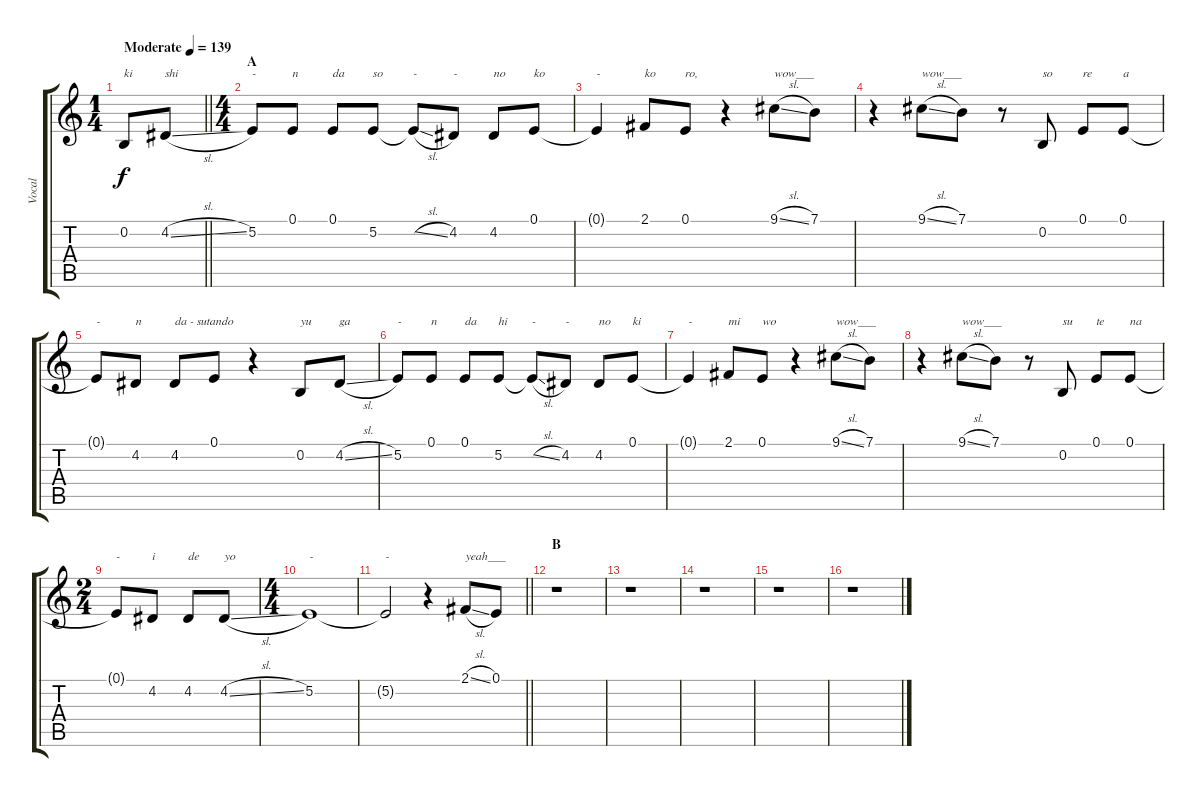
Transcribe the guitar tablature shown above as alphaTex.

\track ("Vocal" "Vocal") {instrument clarinet}
\staff {score tabs}
\tuning (E4 B3 G3 D3 A2 E2) {hide}
\ts (1 4)
\tempo (139 "Moderate")
\clef g2
\barLineRight lightlight
\ks c
0.2.8{txt "ki" dy f instrument clarinet} 4.2{sl}.8{txt "shi"} |
\ts (4 4)
\section ("" "A")
5.2.8{txt "-"} 0.1.8{txt "n"} 0.1.8{txt "da"} 5.2.8{txt "so"} 5.2{sl t}.8{txt "-"} 4.2.8{txt "-"} 4.2.8{txt "no"} 0.1.8{txt "ko"} |
0.1{t}.4{txt "-"} 2.1.8{txt "ko"} 0.1.8{txt "ro,"} r.4 9.1{sl}.8{txt "wow___"} 7.1.8 |
r.4 9.1{sl}.8{txt "wow___"} 7.1.8 r.8 0.2.8{txt "so"} 0.1.8{txt "re"} 0.1.8{txt "a"} |
0.1{t}.8{txt "-"} 4.2.8{txt "n"} 4.2.8{txt "da - sutando"} 0.1.8 r.4 0.2.8{txt "yu"} 4.2{sl}.8{txt "ga"} |
5.2.8{txt "-"} 0.1.8{txt "n"} 0.1.8{txt "da"} 5.2.8{txt "hi"} 5.2{sl t}.8{txt "-"} 4.2.8{txt "-"} 4.2.8{txt "no"} 0.1.8{txt "ki"} |
0.1{t}.4{txt "-"} 2.1.8{txt "mi"} 0.1.8{txt "wo"} r.4 9.1{sl}.8{txt "wow___"} 7.1.8 |
r.4 9.1{sl}.8{txt "wow___"} 7.1.8 r.8 0.2.8{txt "su"} 0.1.8{txt "te"} 0.1.8{txt "na"} |
\ts (2 4)
0.1{t}.8{txt "-"} 4.2.8{txt "i"} 4.2.8{txt "de"} 4.2{sl}.8{txt "yo"} |
\ts (4 4)
5.2.1{txt "-"} |
\barLineRight lightlight
5.2{t}.2{txt "-"} r.4 2.1{sl}.8{txt "yeah___"} 0.1.8 |
\section ("" "B")
r.1 |
r.1 |
r.1 |
r.1 |
r.1
